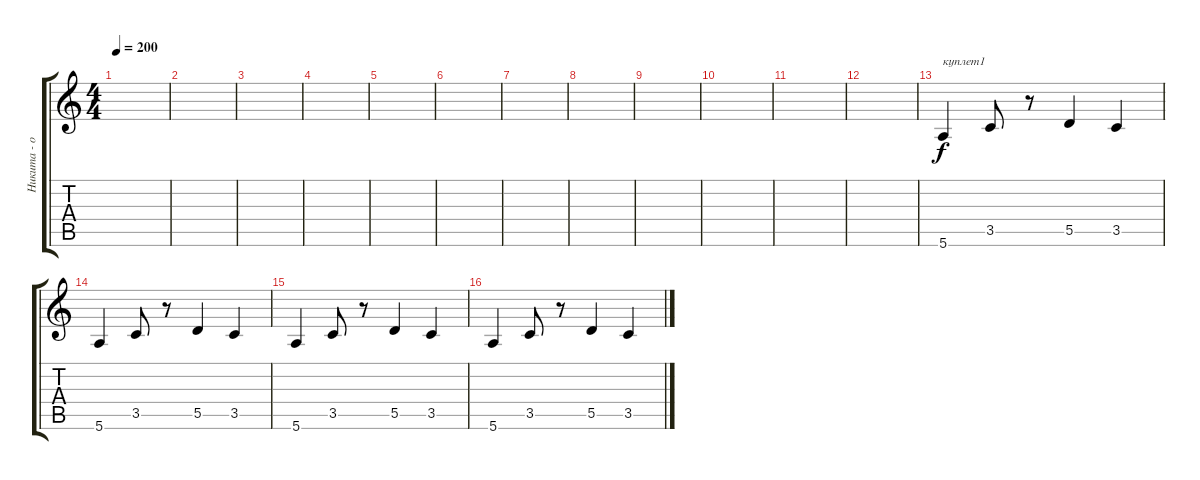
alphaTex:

\track ("Никита - опорная партия примерная" "Никита - о") {instrument acousticguitarsteel}
\staff {score tabs}
\tuning (E4 B3 G3 D3 A2 E2) {hide}
\ts (4 4)
\tempo 200
\clef g2
\ks c
|
|
|
|
|
|
|
|
|
|
|
|
5.6.4{txt "куплет1"} 3.5.8 r.8 5.5.4 3.5.4 |
5.6.4 3.5.8 r.8 5.5.4 3.5.4 |
5.6.4 3.5.8 r.8 5.5.4 3.5.4 |
5.6.4 3.5.8 r.8 5.5.4 3.5.4
